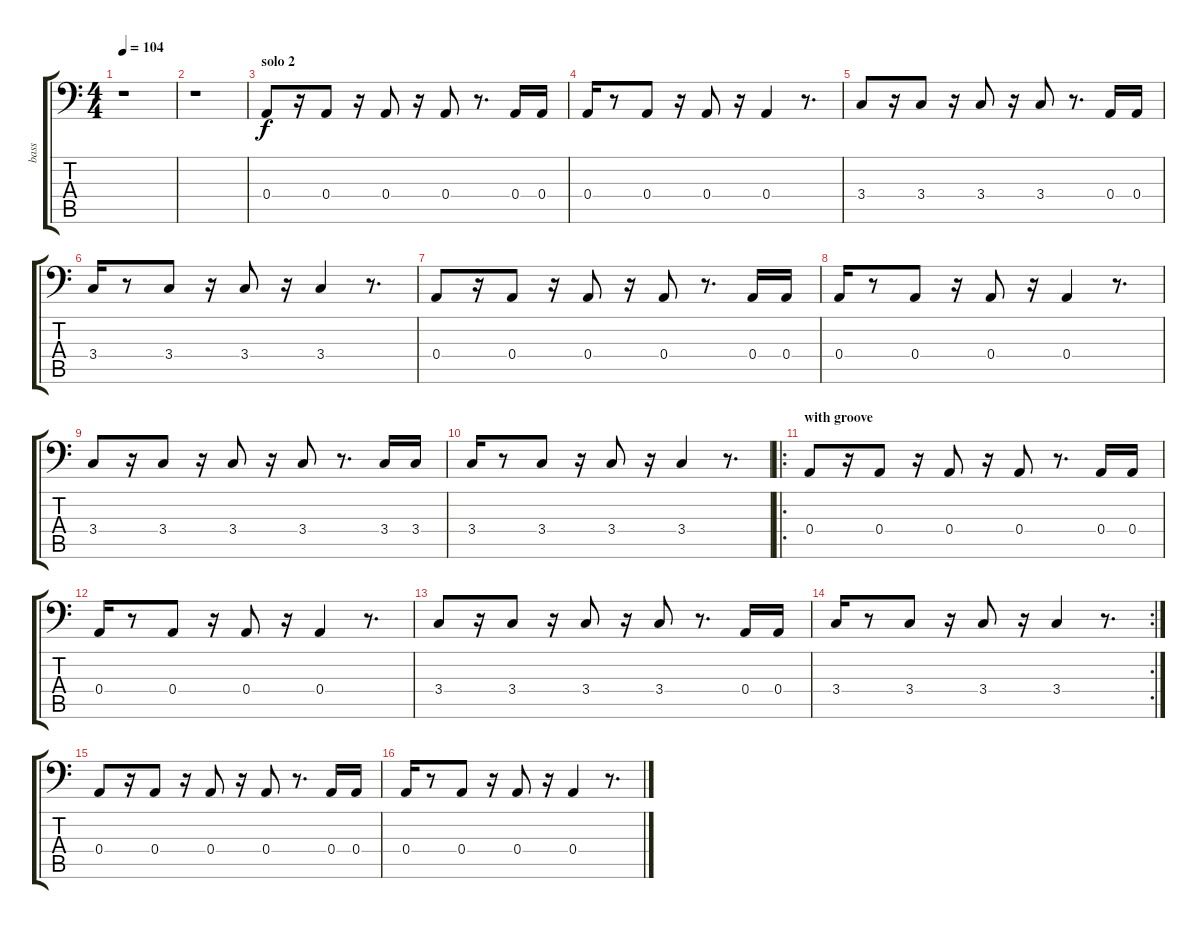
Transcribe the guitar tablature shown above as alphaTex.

\track ("bass" "bass") {instrument electricbassfinger}
\staff {score tabs}
\tuning (C3 G2 D2 A1 E1 B0) {hide}
\ts (4 4)
\tempo 104
\clef f4
\ks c
r.1{dy f} |
r.1 |
\section ("" "solo 2")
0.4.8 r.16 0.4.8 r.16 0.4.8 r.16 0.4.8 r.8{d} 0.4.16 0.4.16 |
0.4.16 r.8 0.4.8 r.16 0.4.8 r.16 0.4.4 r.8{d} |
3.4.8 r.16 3.4.8 r.16 3.4.8 r.16 3.4.8 r.8{d} 0.4.16 0.4.16 |
3.4.16 r.8 3.4.8 r.16 3.4.8 r.16 3.4.4 r.8{d} |
0.4.8 r.16 0.4.8 r.16 0.4.8 r.16 0.4.8 r.8{d} 0.4.16 0.4.16 |
0.4.16 r.8 0.4.8 r.16 0.4.8 r.16 0.4.4 r.8{d} |
3.4.8 r.16 3.4.8 r.16 3.4.8 r.16 3.4.8 r.8{d} 3.4.16 3.4.16 |
3.4.16 r.8 3.4.8 r.16 3.4.8 r.16 3.4.4 r.8{d} |
\ro
\section ("" "with groove")
0.4.8 r.16 0.4.8 r.16 0.4.8 r.16 0.4.8 r.8{d} 0.4.16 0.4.16 |
0.4.16 r.8 0.4.8 r.16 0.4.8 r.16 0.4.4 r.8{d} |
3.4.8 r.16 3.4.8 r.16 3.4.8 r.16 3.4.8 r.8{d} 0.4.16 0.4.16 |
\rc 2
3.4.16 r.8 3.4.8 r.16 3.4.8 r.16 3.4.4 r.8{d} |
0.4.8 r.16 0.4.8 r.16 0.4.8 r.16 0.4.8 r.8{d} 0.4.16 0.4.16 |
0.4.16 r.8 0.4.8 r.16 0.4.8 r.16 0.4.4 r.8{d}
